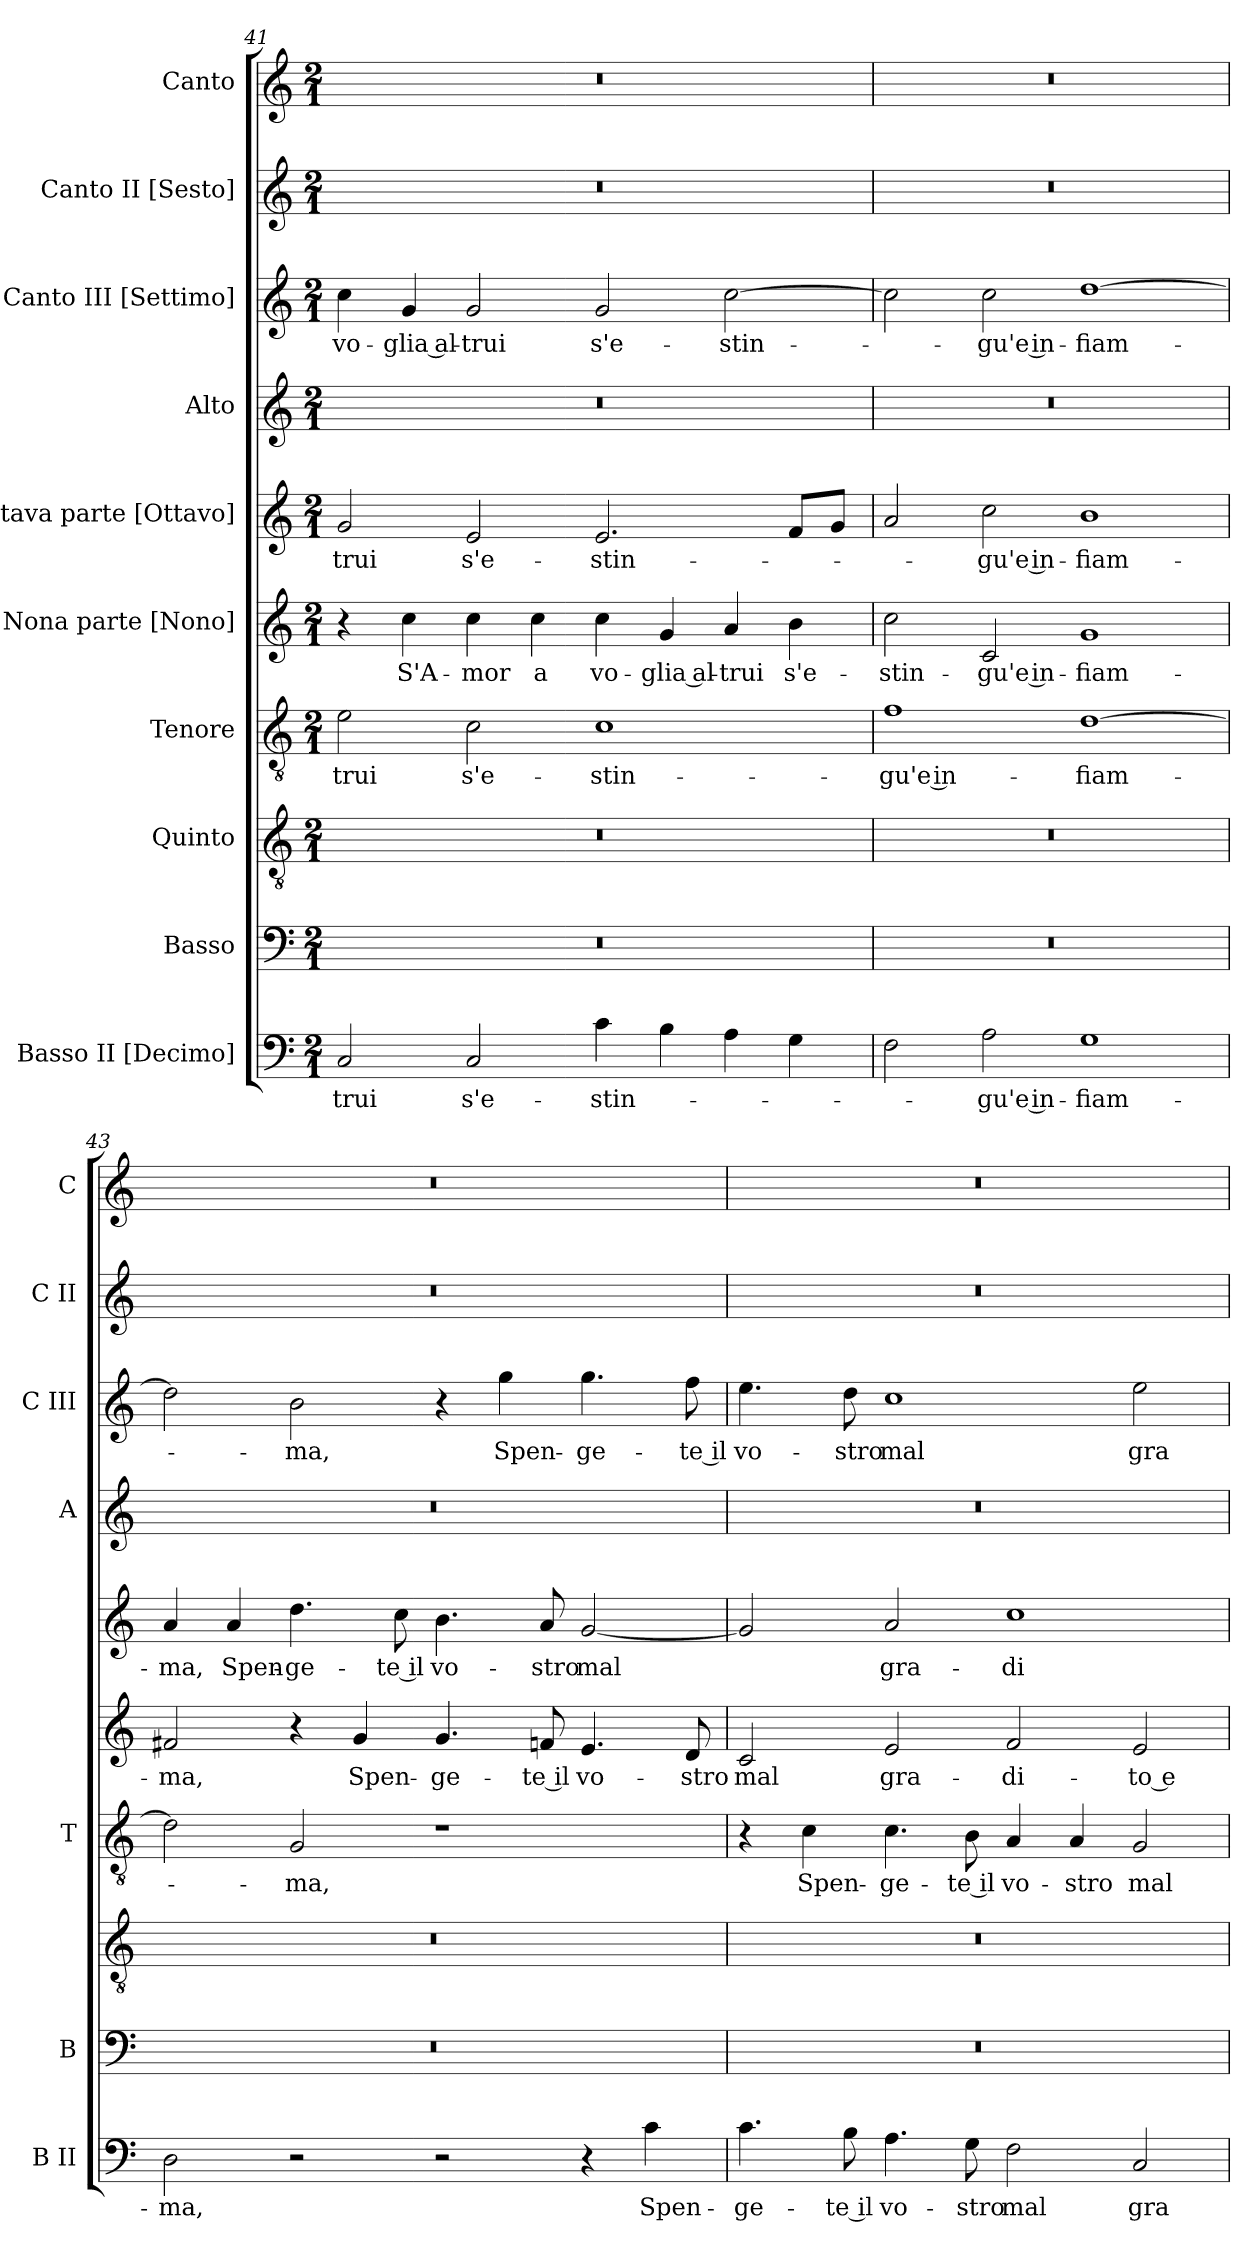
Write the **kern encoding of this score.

**kern	**text	**kern	**kern	**kern	**text	**kern	**text	**kern	**text	**kern	**kern	**text	**kern	**kern
*part10	*part10	*part9	*part8	*part7	*part7	*part6	*part6	*part5	*part5	*part4	*part3	*part3	*part2	*part1
*staff10	*staff10	*staff9	*staff8	*staff7	*staff7	*staff6	*staff6	*staff5	*staff5	*staff4	*staff3	*staff3	*staff2	*staff1
*I"Basso II [Decimo]	*	*I"Basso	*I"Quinto	*I"Tenore	*	*I"Nona parte [Nono]	*	*I"Ottava parte [Ottavo]	*	*I"Alto	*I"Canto III [Settimo]	*	*I"Canto II [Sesto]	*I"Canto
*I'B II	*	*I'B	*	*I'T	*	*	*	*	*	*I'A	*I'C III	*	*I'C II	*I'C
*clefF4	*	*clefF4	*clefGv2	*clefGv2	*	*clefG2	*	*clefG2	*	*clefG2	*clefG2	*	*clefG2	*clefG2
*k[]	*	*k[]	*k[]	*k[]	*	*k[]	*	*k[]	*	*k[]	*k[]	*	*k[]	*k[]
*C:	*	*C:	*C:	*C:	*	*C:	*	*C:	*	*C:	*C:	*	*C:	*C:
*M2/1	*	*M2/1	*M2/1	*M2/1	*	*M2/1	*	*M2/1	*	*M2/1	*M2/1	*	*M2/1	*M2/1
=41	=41	=41	=41	=41	=41	=41	=41	=41	=41	=41	=41	=41	=41	=41
2C	-trui	0r	0r	2e	-trui	4r	.	2g	-trui	0r	4cc	vo-	0r	0r
.	.	.	.	.	.	4cc	S'A-	.	.	.	4g	-glia al-	.	.
2C	s'e-	.	.	2c	s'e-	4cc	-mor	2e	s'e-	.	2g	-trui	.	.
.	.	.	.	.	.	4cc	a	.	.	.	.	.	.	.
4c	-stin-	.	.	1c	-stin-	4cc	vo-	2.e	-stin-	.	2g	s'e-	.	.
4B	.	.	.	.	.	4g	-glia al-	.	.	.	.	.	.	.
4A	.	.	.	.	.	4a	-trui	.	.	.	[2cc	-stin-	.	.
4G	.	.	.	.	.	4b	s'e-	8fL	.	.	.	.	.	.
.	.	.	.	.	.	.	.	8gJ	.	.	.	.	.	.
=42	=42	=42	=42	=42	=42	=42	=42	=42	=42	=42	=42	=42	=42	=42
2F	.	0r	0r	1f	-gu'e in-	2cc	-stin-	2a	.	0r	2cc]	.	0r	0r
2A	-gu'e in-	.	.	.	.	2c	-gu'e in-	2cc	-gu'e in-	.	2cc	-gu'e in-	.	.
1G	-fiam-	.	.	[1d	-fiam-	1g	-fiam-	1b	-fiam-	.	[1dd	-fiam-	.	.
=43	=43	=43	=43	=43	=43	=43	=43	=43	=43	=43	=43	=43	=43	=43
2D	-ma,	0r	0r	2d]	.	2f#X	-ma,	4a	-ma,	0r	2dd]	.	0r	0r
.	.	.	.	.	.	.	.	4a	Spen-	.	.	.	.	.
2r	.	.	.	2G	-ma,	4r	.	4.dd	-ge-	.	2b	-ma,	.	.
.	.	.	.	.	.	4g	Spen-	.	.	.	.	.	.	.
.	.	.	.	.	.	.	.	8cc	-te il	.	.	.	.	.
2r	.	.	.	1r	.	4.g	-ge-	4.b	vo-	.	4r	.	.	.
.	.	.	.	.	.	.	.	.	.	.	4gg	Spen-	.	.
.	.	.	.	.	.	8fn	-te il	8a	-stro	.	.	.	.	.
4r	.	.	.	.	.	4.e	vo-	[2g	mal	.	4.gg	-ge-	.	.
4c	Spen-	.	.	.	.	.	.	.	.	.	.	.	.	.
.	.	.	.	.	.	8d	-stro	.	.	.	8ff	-te il	.	.
=44	=44	=44	=44	=44	=44	=44	=44	=44	=44	=44	=44	=44	=44	=44
4.c	-ge-	0r	0r	4r	.	2c	mal	2g]	.	0r	4.ee	vo-	0r	0r
.	.	.	.	4c	Spen-	.	.	.	.	.	.	.	.	.
8B	-te il	.	.	.	.	.	.	.	.	.	8dd	-stro	.	.
4.A	vo-	.	.	4.c	-ge-	2e	gra-	2a	gra-	.	1cc	mal	.	.
8G	-stro	.	.	8B	-te il	.	.	.	.	.	.	.	.	.
2F	mal	.	.	4A	vo-	2f	-di-	1cc	-di-	.	.	.	.	.
.	.	.	.	4A	-stro	.	.	.	.	.	.	.	.	.
2C	gra-	.	.	2G	mal-	2e	-to e	.	.	.	2ee	gra-	.	.
=	=	=	=	=	=	=	=	=	=	=	=	=	=	=
*-	*-	*-	*-	*-	*-	*-	*-	*-	*-	*-	*-	*-	*-	*-
